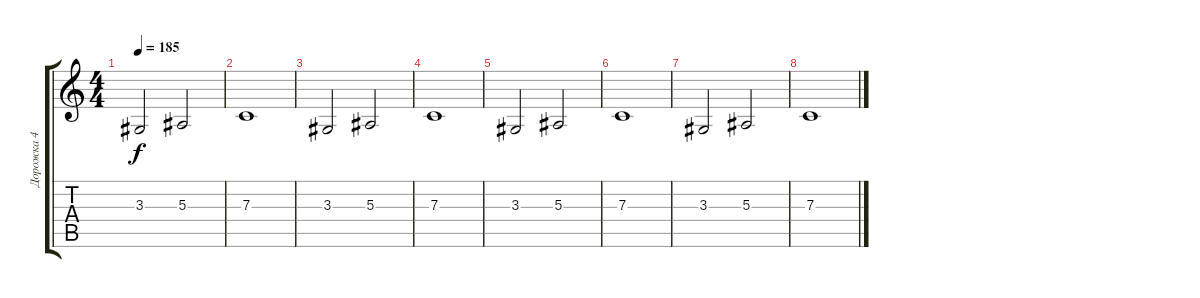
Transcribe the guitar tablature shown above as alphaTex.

\track ("Дорожка 4" "Дорожка 4") {instrument orchestralharp}
\staff {score tabs}
\tuning (D4 A3 F3 C3 G2 D2) {hide}
\ts (4 4)
\tempo 185
\clef g2
\ks c
3.3.2{dy f} 5.3.2 |
7.3.1 |
3.3.2 5.3.2 |
7.3.1 |
3.3.2 5.3.2 |
7.3.1 |
3.3.2 5.3.2 |
7.3.1
